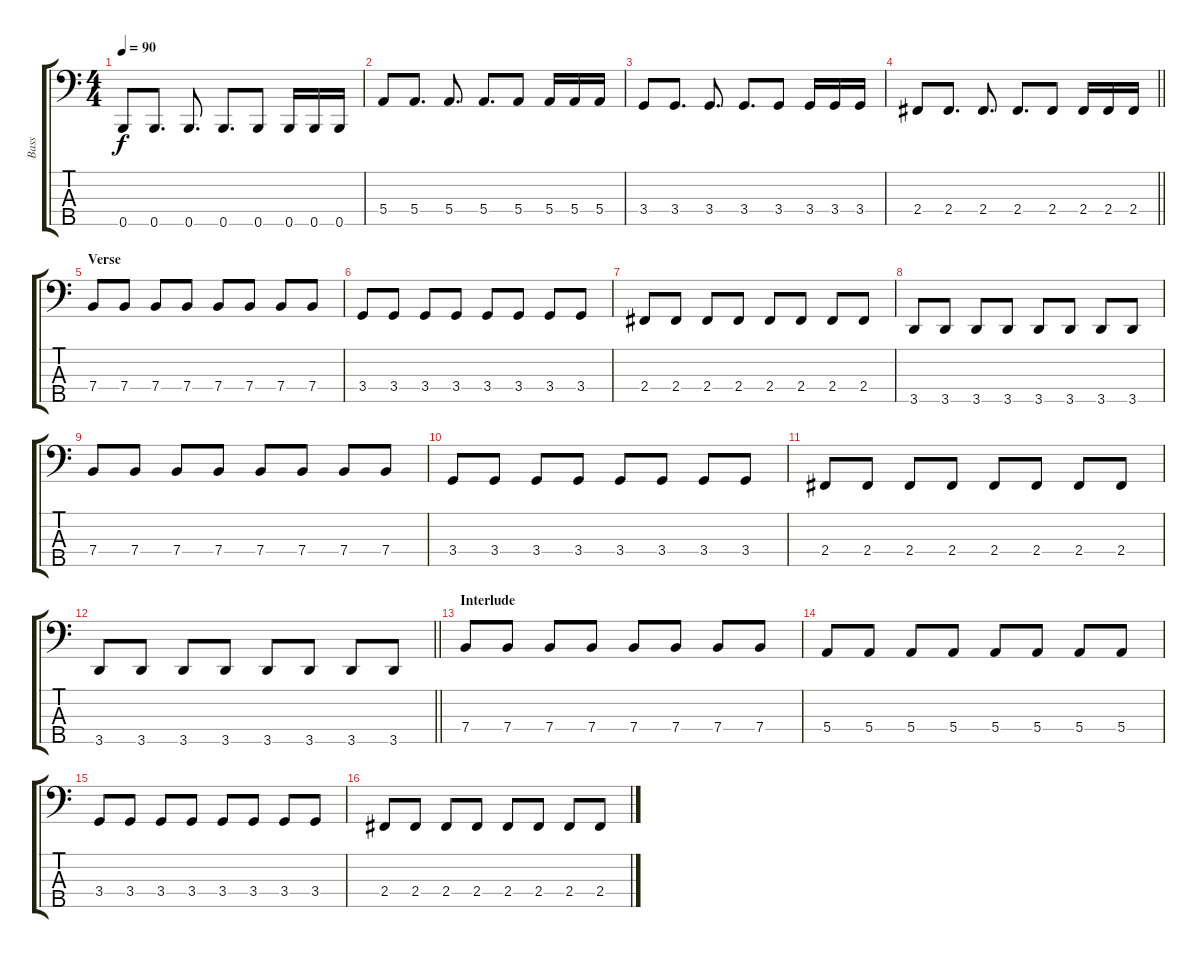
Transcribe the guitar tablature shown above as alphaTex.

\track ("Bass" "Bass") {instrument electricbassfinger}
\staff {score tabs}
\tuning (G2 D2 A1 E1 B0) {hide}
\ts (4 4)
\tempo 90
\clef f4
\ks c
0.5.8{dy f} 0.5.8{d} 0.5.8{d} 0.5.8{d} 0.5.8 0.5.16 0.5.16 0.5.16 |
5.4.8 5.4.8{d} 5.4.8{d} 5.4.8{d} 5.4.8 5.4.16 5.4.16 5.4.16 |
3.4.8 3.4.8{d} 3.4.8{d} 3.4.8{d} 3.4.8 3.4.16 3.4.16 3.4.16 |
\barLineRight lightlight
2.4.8 2.4.8{d} 2.4.8{d} 2.4.8{d} 2.4.8 2.4.16 2.4.16 2.4.16 |
\section ("" "Verse ")
7.4.8 7.4.8 7.4.8 7.4.8 7.4.8 7.4.8 7.4.8 7.4.8 |
3.4.8 3.4.8 3.4.8 3.4.8 3.4.8 3.4.8 3.4.8 3.4.8 |
2.4.8 2.4.8 2.4.8 2.4.8 2.4.8 2.4.8 2.4.8 2.4.8 |
3.5.8 3.5.8 3.5.8 3.5.8 3.5.8 3.5.8 3.5.8 3.5.8 |
7.4.8 7.4.8 7.4.8 7.4.8 7.4.8 7.4.8 7.4.8 7.4.8 |
3.4.8 3.4.8 3.4.8 3.4.8 3.4.8 3.4.8 3.4.8 3.4.8 |
2.4.8 2.4.8 2.4.8 2.4.8 2.4.8 2.4.8 2.4.8 2.4.8 |
\barLineRight lightlight
3.5.8 3.5.8 3.5.8 3.5.8 3.5.8 3.5.8 3.5.8 3.5.8 |
\section ("" "Interlude ")
7.4.8 7.4.8 7.4.8 7.4.8 7.4.8 7.4.8 7.4.8 7.4.8 |
5.4.8 5.4.8 5.4.8 5.4.8 5.4.8 5.4.8 5.4.8 5.4.8 |
3.4.8 3.4.8 3.4.8 3.4.8 3.4.8 3.4.8 3.4.8 3.4.8 |
2.4.8 2.4.8 2.4.8 2.4.8 2.4.8 2.4.8 2.4.8 2.4.8
